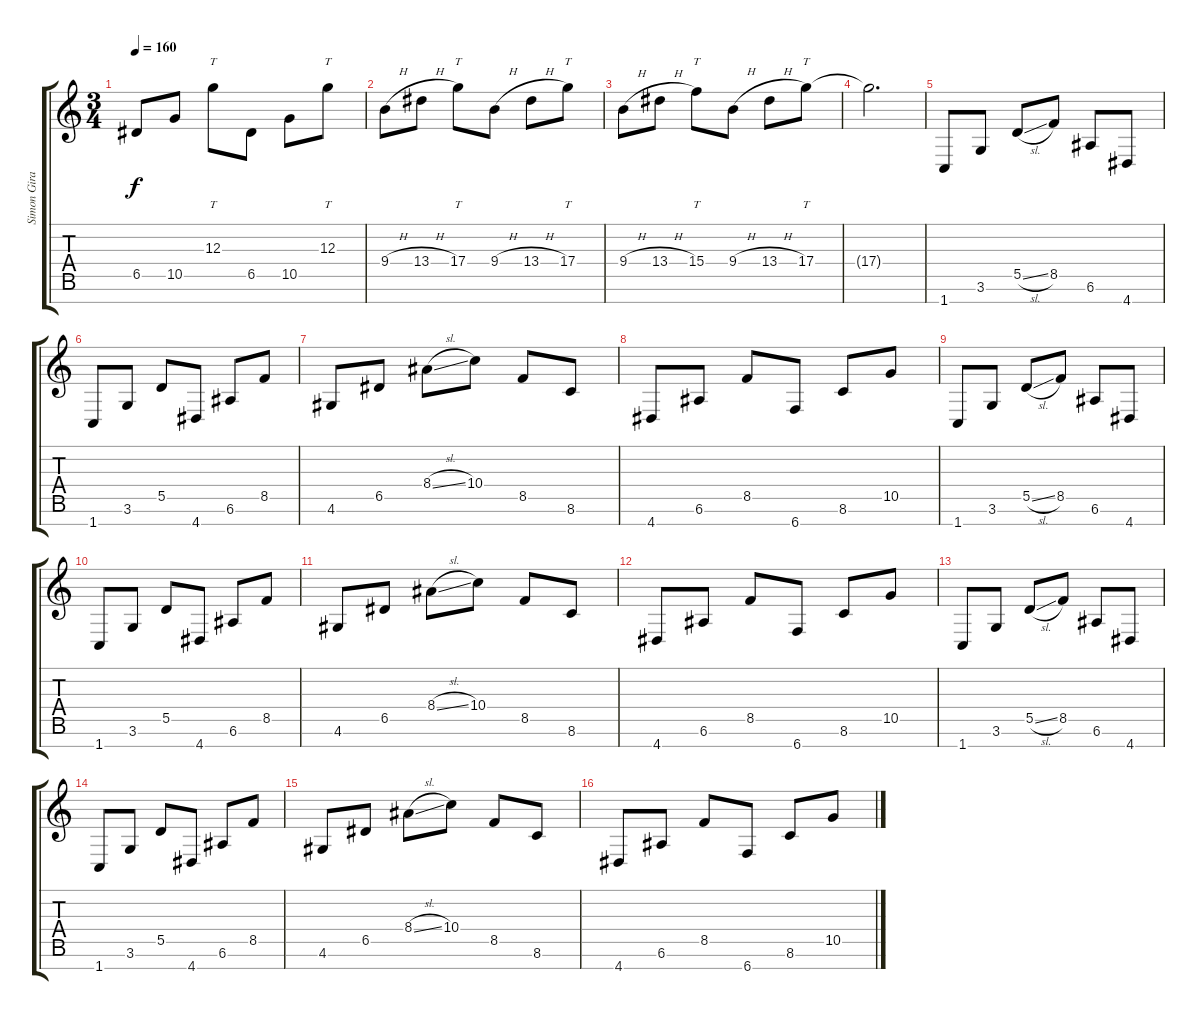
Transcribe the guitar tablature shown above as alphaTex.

\track ("Simon Girard" "Simon Gira") {instrument distortionguitar}
\staff {score tabs}
\tuning (E4 B3 G3 D3 A2 E2 B1) {hide}
\ts (3 4)
\tempo 160
\clef g2
\ks c
6.5.8{dy f} 10.5.8 12.3.8{tt} 6.5.8 10.5.8 12.3.8{tt} |
9.4{h}.8 13.4{h}.8 17.4.8{tt} 9.4{h}.8 13.4{h}.8 17.4.8{tt} |
9.4{h}.8 13.4{h}.8 15.4.8{tt} 9.4{h}.8 13.4{h}.8 17.4.8{tt} |
17.4{t}.2{d} |
1.7.8{instrument distortionguitar} 3.6.8 5.5{sl}.8 8.5.8 6.6.8 4.7.8 |
1.7.8 3.6.8 5.5.8 4.7.8 6.6.8 8.5.8 |
4.6.8 6.5.8 8.4{sl}.8 10.4.8 8.5.8 8.6.8 |
4.7.8 6.6.8 8.5.8 6.7.8 8.6.8 10.5.8 |
1.7.8 3.6.8 5.5{sl}.8 8.5.8 6.6.8 4.7.8 |
1.7.8 3.6.8 5.5.8 4.7.8 6.6.8 8.5.8 |
4.6.8 6.5.8 8.4{sl}.8 10.4.8 8.5.8 8.6.8 |
4.7.8 6.6.8 8.5.8 6.7.8 8.6.8 10.5.8 |
1.7.8 3.6.8 5.5{sl}.8 8.5.8 6.6.8 4.7.8 |
1.7.8 3.6.8 5.5.8 4.7.8 6.6.8 8.5.8 |
4.6.8 6.5.8 8.4{sl}.8 10.4.8 8.5.8 8.6.8 |
4.7.8 6.6.8 8.5.8 6.7.8 8.6.8 10.5.8
